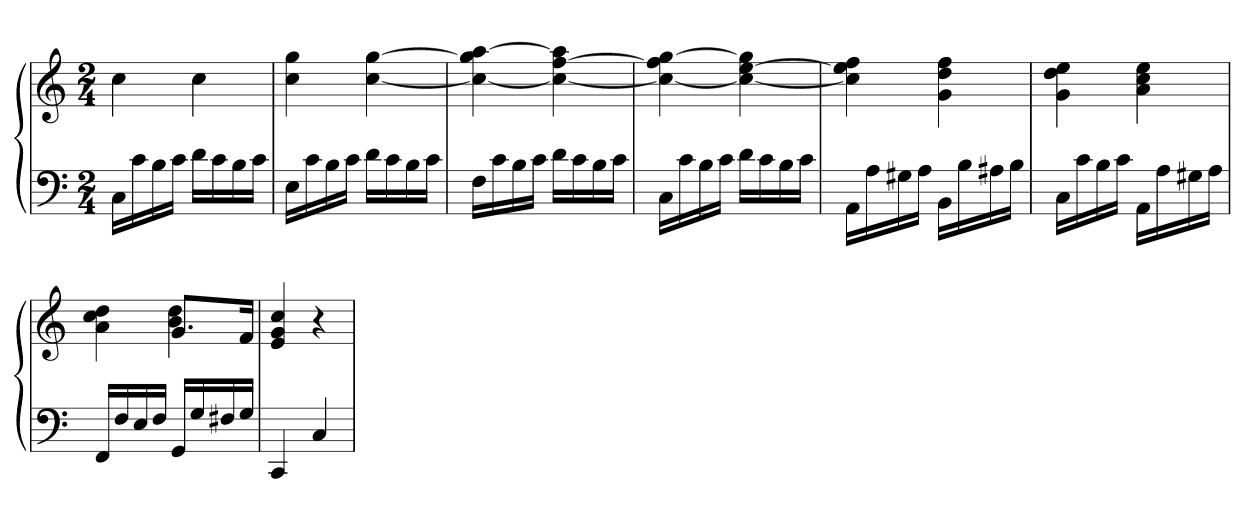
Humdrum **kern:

**kern	**kern
*part1	*part1
*staff2	*staff1
*M2/4	*M2/4
=	=
16CLL	4cc
16c	.
16B	.
16cJJ	.
16dLL	4cc
16c	.
16B	.
16cJJ	.
=	=
16ELL	4cc 4gg
16c	.
16B	.
16cJJ	.
16dLL	[4cc [4gg
16c	.
16B	.
16cJJ	.
=	=
16FLL	4cc_ 4gg] [4aa
16c	.
16B	.
16cJJ	.
16dLL	4cc_ [4ff 4aa]
16c	.
16B	.
16cJJ	.
=	=
16CLL	4cc_ 4ff] [4gg
16c	.
16B	.
16cJJ	.
16dLL	4cc_ [4ee 4gg]
16c	.
16B	.
16cJJ	.
=	=
16AALL	4cc] 4ee] 4ff
16A	.
16G#X	.
16AJJ	.
16BBLL	4g 4dd 4ff
16B	.
16A#X	.
16BJJ	.
=	=
16CLL	4g 4dd 4ee
16c	.
16B	.
16cJJ	.
16AALL	4a 4cc 4ee
16A	.
16G#X	.
16AJJ	.
=	=
*	*^
16FFLL	4a 4cc 4dd	4ryy
16F	.	.
16E	.	.
16FJJ	.	.
16GGLL	8.gL	4b 4dd
16G	.	.
16F#X	.	.
16GJJ	16fJk	.
*	*v	*v
=	=
4CC	4e 4g 4cc
4C	4r
=	=
*-	*-
